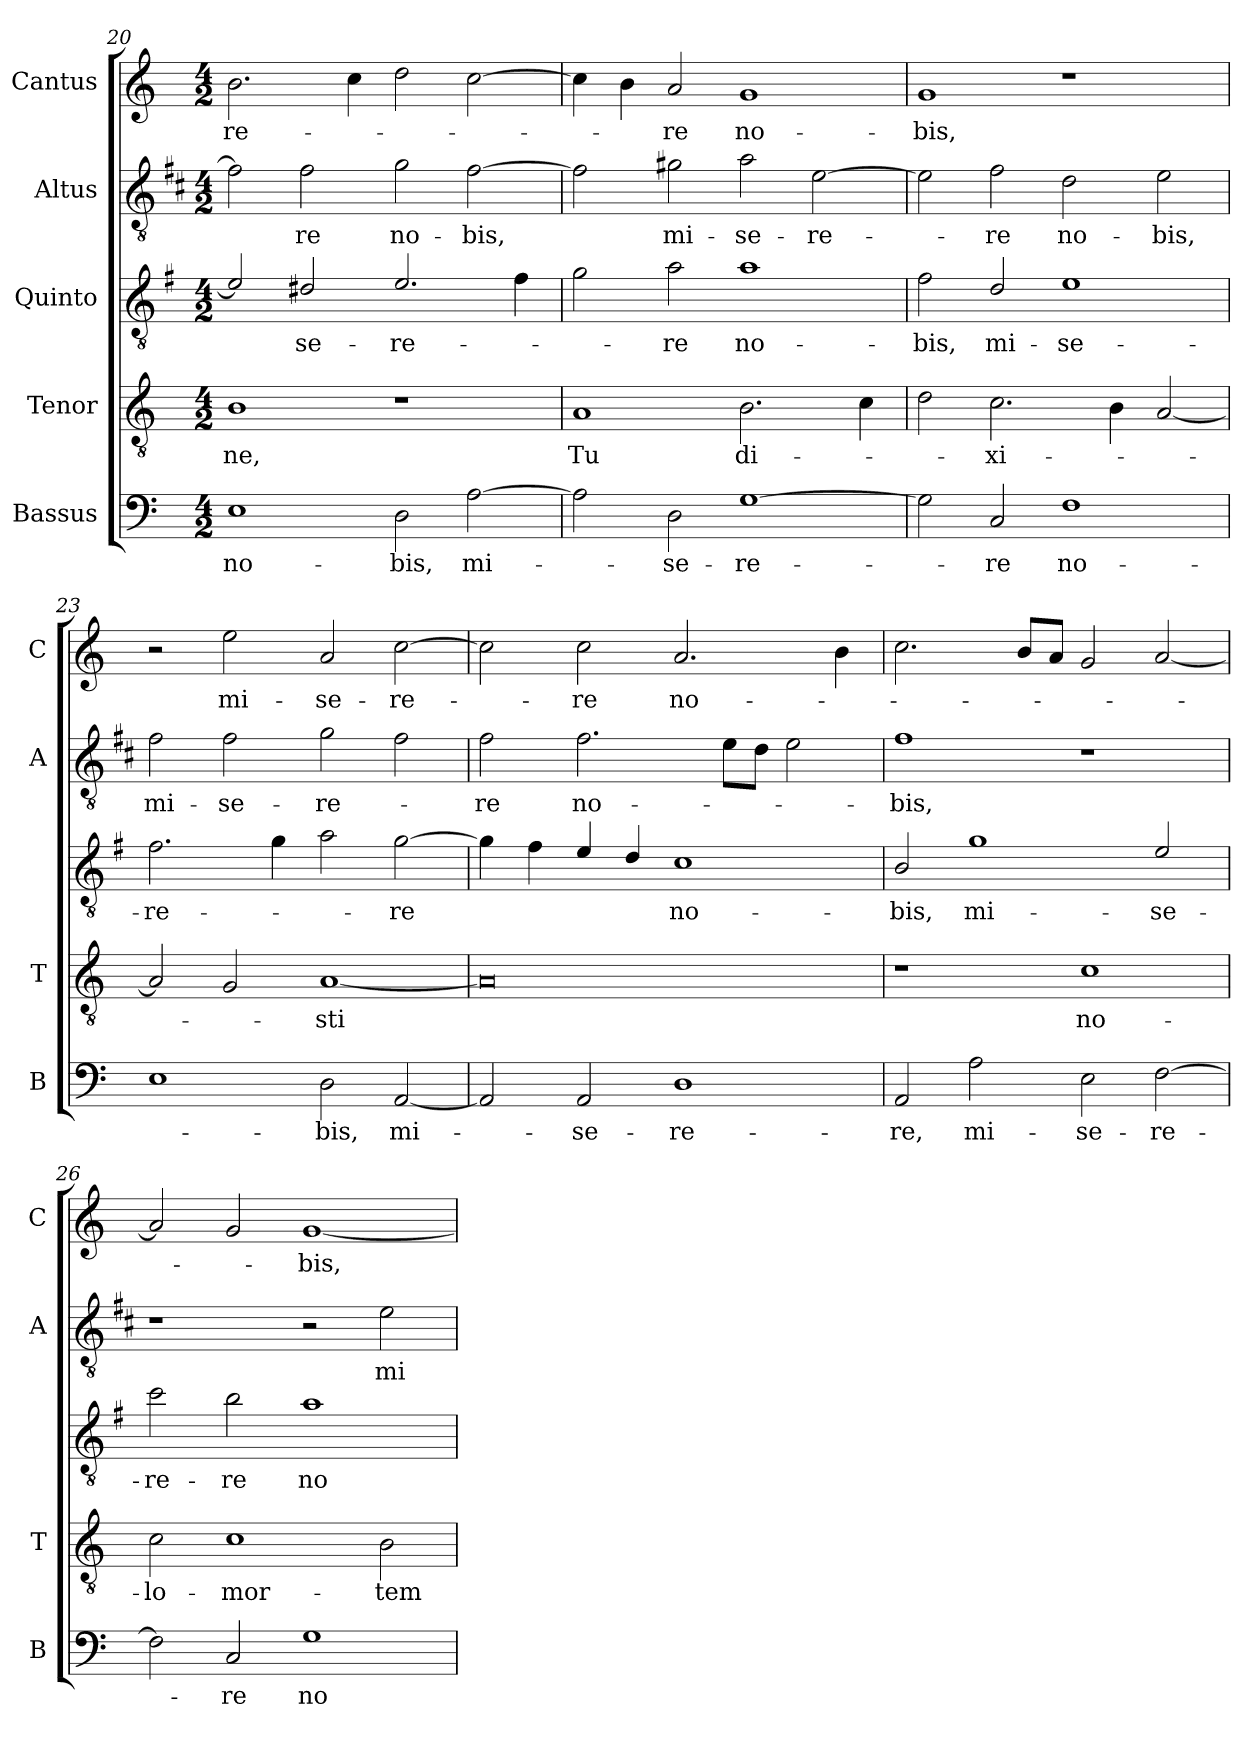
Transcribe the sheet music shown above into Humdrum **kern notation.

**kern	**text	**kern	**text	**kern	**text	**kern	**text	**kern	**text
*part5	*part5	*part4	*part4	*part3	*part3	*part2	*part2	*part1	*part1
*staff5	*staff5	*staff4	*staff4	*staff3	*staff3	*staff2	*staff2	*staff1	*staff1
*I"Bassus	*	*I"Tenor	*	*I"Quinto	*	*I"Altus	*	*I"Cantus	*
*I'B	*	*I'T	*	*	*	*I'A	*	*I'C	*
*clefF4	*	*clefGv2	*	*clefGv2	*	*clefGv2	*	*clefG2	*
*	*	*	*	*ITrd4c7	*	*ITrd1c2	*	*	*
*k[]	*	*k[]	*	*k[]	*	*k[]	*	*k[]	*
*C:	*	*C:	*	*C:	*	*C:	*	*C:	*
*M4/2	*	*M4/2	*	*M4/2	*	*M4/2	*	*M4/2	*
=20	=20	=20	=20	=20	=20	=20	=20	=20	=20
!	!LO:LY:b	!	!LO:LY:b	!	!	!	!	!	!LO:LY:b
1E	no-	1B	-ne,	2A/]	.	2e\]	.	2.b\	-re-
!	!	!	!	!	!LO:LY:b	!	!LO:LY:b	!	!
.	.	.	.	2G#X/	-se-	2e\	-re	.	.
.	.	.	.	.	.	.	.	4cc\	.
!	!LO:LY:b	!	!	!	!LO:LY:b	!	!LO:LY:b	!	!
2D\	-bis,	1r	.	2.A/	-re-	2f\	no-	2dd\	.
!	!LO:LY:b	!	!	!	!	!	!LO:LY:b	!	!
[2A\	mi-	.	.	.	.	[2e\	-bis,	[2cc\	.
.	.	.	.	4B\	.	.	.	.	.
=21	=21	=21	=21	=21	=21	=21	=21	=21	=21
!	!	!	!LO:LY:b	!	!	!	!	!	!
2A\]	.	1A	Tu	2c\	.	2e\]	.	4cc\]	.
.	.	.	.	.	.	.	.	4b\	.
!	!LO:LY:b	!	!	!	!LO:LY:b	!	!LO:LY:b	!	!LO:LY:b
2D\	-se-	.	.	2d\	-re	2f#X\	mi-	2a/	-re
!	!LO:LY:b	!	!LO:LY:b	!	!LO:LY:b	!	!LO:LY:b	!	!LO:LY:b
[1G	-re-	2.B\	di-	1d	no-	2g\	-se-	1g	no-
!	!	!	!	!	!	!	!LO:LY:b	!	!
.	.	.	.	.	.	[2d\	-re-	.	.
.	.	4c\	.	.	.	.	.	.	.
=22	=22	=22	=22	=22	=22	=22	=22	=22	=22
!	!	!	!	!	!LO:LY:b	!	!	!	!LO:LY:b
2G\]	.	2d\	.	2B\	-bis,	2d\]	.	1g	-bis,
!	!LO:LY:b	!	!LO:LY:b	!	!LO:LY:b	!	!LO:LY:b	!	!
2C/	-re	2.c\	-xi-	2G/	mi-	2e\	-re	.	.
!	!LO:LY:b	!	!	!	!LO:LY:b	!	!LO:LY:b	!	!
1F	no-	.	.	1A	-se-	2c\	no-	1r	.
.	.	4B\	.	.	.	.	.	.	.
!	!	!	!	!	!	!	!LO:LY:b	!	!
.	.	[2A/	.	.	.	2d\	-bis,	.	.
=23	=23	=23	=23	=23	=23	=23	=23	=23	=23
!	!	!	!	!	!LO:LY:b	!	!LO:LY:b	!	!
1E	.	2A/]	.	2.B\	-re-	2e\	mi-	2r	.
!	!	!	!	!	!	!	!LO:LY:b	!	!LO:LY:b
.	.	2G/	.	.	.	2e\	-se-	2ee\	mi-
.	.	.	.	4c\	.	.	.	.	.
!	!LO:LY:b	!	!LO:LY:b	!	!	!	!LO:LY:b	!	!LO:LY:b
2D\	-bis,	[1A	-sti	2d\	.	2f\	-re-	2a/	-se-
!	!LO:LY:b	!	!	!	!LO:LY:b	!	!	!	!LO:LY:b
[2AA/	mi-	.	.	[2c\	-re	2e\	.	[2cc\	-re-
=24	=24	=24	=24	=24	=24	=24	=24	=24	=24
!	!	!	!	!	!	!	!LO:LY:b	!	!
2AA/]	.	0A]	.	4c\]	.	2e\	-re	2cc\]	.
.	.	.	.	4B\	.	.	.	.	.
!	!LO:LY:b	!	!	!	!	!	!LO:LY:b	!	!LO:LY:b
2AA/	-se-	.	.	4A/	.	2.e\	no-	2cc\	-re
.	.	.	.	4G/	.	.	.	.	.
!	!LO:LY:b	!	!	!	!LO:LY:b	!	!	!	!LO:LY:b
1D	-re-	.	.	1F	no-	.	.	2.a/	no-
.	.	.	.	.	.	8d\L	.	.	.
.	.	.	.	.	.	8c\J	.	.	.
.	.	.	.	.	.	2d\	.	.	.
.	.	.	.	.	.	.	.	4b\	.
!!LO:LB:g=z
=25	=25	=25	=25	=25	=25	=25	=25	=25	=25
!	!LO:LY:b	!	!	!	!LO:LY:b	!	!LO:LY:b	!	!
2AA/	-re,	1r	.	2E/	-bis,	1e	-bis,	2.cc\	.
!	!LO:LY:b	!	!	!	!LO:LY:b	!	!	!	!
2A\	mi-	.	.	1c	mi-	.	.	.	.
.	.	.	.	.	.	.	.	8b/L	.
.	.	.	.	.	.	.	.	8a/J	.
!	!LO:LY:b	!	!LO:LY:b	!	!	!	!	!	!
2E\	-se-	1c	no-	.	.	1r	.	2g/	.
!	!LO:LY:b	!	!	!	!LO:LY:b	!	!	!	!
[2F\	-re-	.	.	2A/	-se-	.	.	[2a/	.
=26	=26	=26	=26	=26	=26	=26	=26	=26	=26
!	!	!	!LO:LY:b	!	!LO:LY:b	!	!	!	!
2F\]	.	2c\	-lo-	2f\	-re-	1r	.	2a/]	.
!	!LO:LY:b	!	!LO:LY:b	!	!LO:LY:b	!	!	!	!
2C/	-re	1c	-mor-	2e\	-re	.	.	2g/	.
!	!LO:LY:b	!	!	!	!LO:LY:b	!	!	!	!LO:LY:b
1G	no-	.	.	1d	no-	2r	.	[1g	-bis,
!	!	!	!LO:LY:b	!	!	!	!LO:LY:b	!	!
.	.	2B\	-tem	.	.	2d\	mi-	.	.
=	=	=	=	=	=	=	=	=	=
*-	*-	*-	*-	*-	*-	*-	*-	*-	*-
